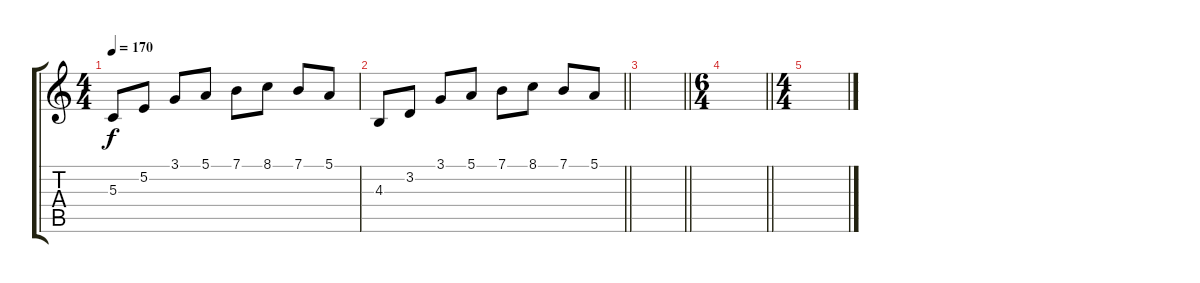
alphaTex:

\track "" {instrument musicbox}
\staff {score tabs}
\tuning (E4 B3 G3 D3 A2 E2) {hide}
\ts (4 4)
\tempo 170
\clef g2
\ks c
5.3.8{dy f} 5.2.8 3.1.8 5.1.8 7.1.8 8.1.8 7.1.8 5.1.8 |
\barLineRight lightlight
4.3.8 3.2.8 3.1.8 5.1.8 7.1.8 8.1.8 7.1.8 5.1.8 |
\barLineRight lightlight
|
\ts (6 4)
\barLineRight lightlight
|
\ts (4 4)
\section ("" "")
